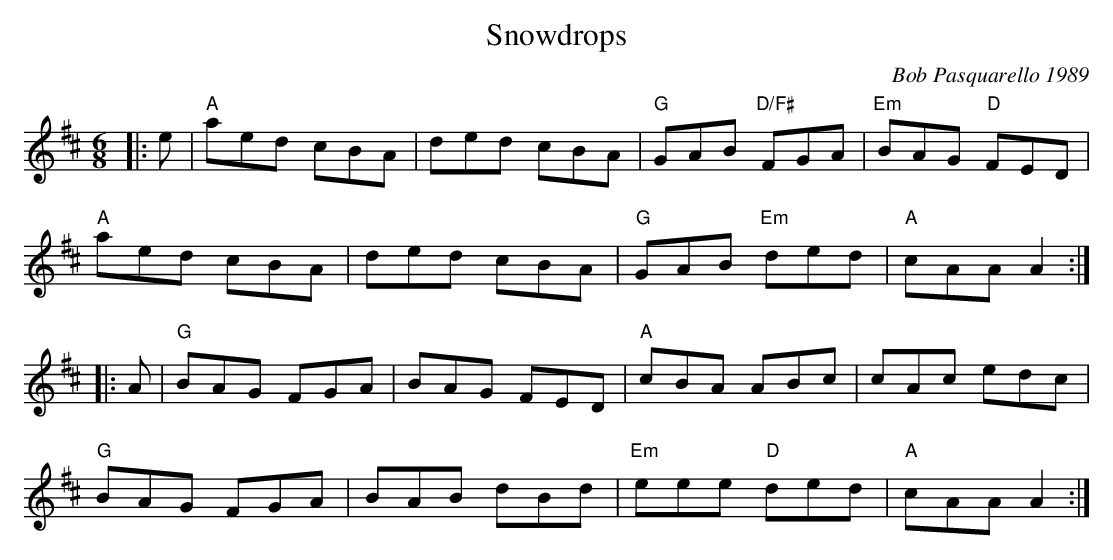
X:1
T:Snowdrops
C:Bob Pasquarello 1989
M:6/8
K:Amix
|:e|"A"aed cBA | ded cBA|"G"GAB "D/F#"FGA|"Em"BAG "D"FED|
"A"aed cBA | ded cBA|"G"GAB "Em"ded | "A"cAA A2:|
|:A|"G"BAG FGA| BAG FED| "A"cBA ABc | cAc edc|
"G"BAG FGA| BAB dBd| "Em"eee "D"ded | "A"cAA A2:|
